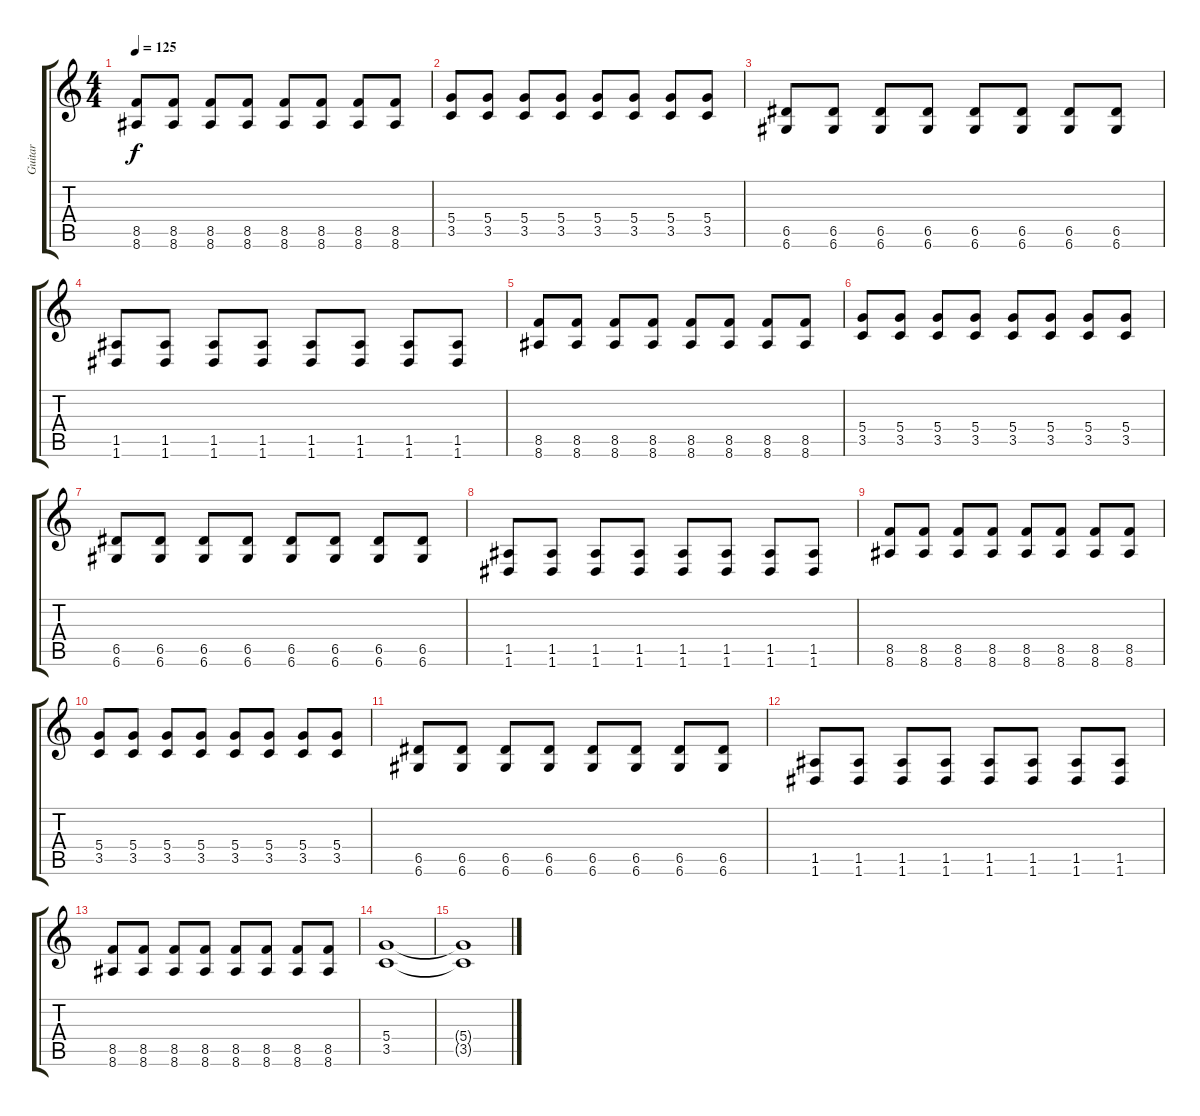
\track ("Guitar" "Guitar") {instrument distortionguitar}
\staff {score tabs}
\tuning (E4 B3 G3 D3 A2 D2) {hide}
\ts (4 4)
\tempo 125
\clef g2
\ks c
(8.5 8.6).8{dy f} (8.5 8.6).8 (8.5 8.6).8 (8.5 8.6).8 (8.5 8.6).8 (8.5 8.6).8 (8.5 8.6).8 (8.5 8.6).8 |
(5.4 3.5).8 (5.4 3.5).8 (5.4 3.5).8 (5.4 3.5).8 (5.4 3.5).8 (5.4 3.5).8 (5.4 3.5).8 (5.4 3.5).8 |
(6.5 6.6).8 (6.5 6.6).8 (6.5 6.6).8 (6.5 6.6).8 (6.5 6.6).8 (6.5 6.6).8 (6.5 6.6).8 (6.5 6.6).8 |
(1.5 1.6).8 (1.5 1.6).8 (1.5 1.6).8 (1.5 1.6).8 (1.5 1.6).8 (1.5 1.6).8 (1.5 1.6).8 (1.5 1.6).8 |
(8.5 8.6).8 (8.5 8.6).8 (8.5 8.6).8 (8.5 8.6).8 (8.5 8.6).8 (8.5 8.6).8 (8.5 8.6).8 (8.5 8.6).8 |
(5.4 3.5).8 (5.4 3.5).8 (5.4 3.5).8 (5.4 3.5).8 (5.4 3.5).8 (5.4 3.5).8 (5.4 3.5).8 (5.4 3.5).8 |
(6.5 6.6).8 (6.5 6.6).8 (6.5 6.6).8 (6.5 6.6).8 (6.5 6.6).8 (6.5 6.6).8 (6.5 6.6).8 (6.5 6.6).8 |
(1.5 1.6).8 (1.5 1.6).8 (1.5 1.6).8 (1.5 1.6).8 (1.5 1.6).8 (1.5 1.6).8 (1.5 1.6).8 (1.5 1.6).8 |
(8.5 8.6).8 (8.5 8.6).8 (8.5 8.6).8 (8.5 8.6).8 (8.5 8.6).8 (8.5 8.6).8 (8.5 8.6).8 (8.5 8.6).8 |
(5.4 3.5).8 (5.4 3.5).8 (5.4 3.5).8 (5.4 3.5).8 (5.4 3.5).8 (5.4 3.5).8 (5.4 3.5).8 (5.4 3.5).8 |
(6.5 6.6).8 (6.5 6.6).8 (6.5 6.6).8 (6.5 6.6).8 (6.5 6.6).8 (6.5 6.6).8 (6.5 6.6).8 (6.5 6.6).8 |
(1.5 1.6).8 (1.5 1.6).8 (1.5 1.6).8 (1.5 1.6).8 (1.5 1.6).8 (1.5 1.6).8 (1.5 1.6).8 (1.5 1.6).8 |
(8.5 8.6).8 (8.5 8.6).8 (8.5 8.6).8 (8.5 8.6).8 (8.5 8.6).8 (8.5 8.6).8 (8.5 8.6).8 (8.5 8.6).8 |
(5.4 3.5).1 |
(5.4{t} 3.5{t}).1
